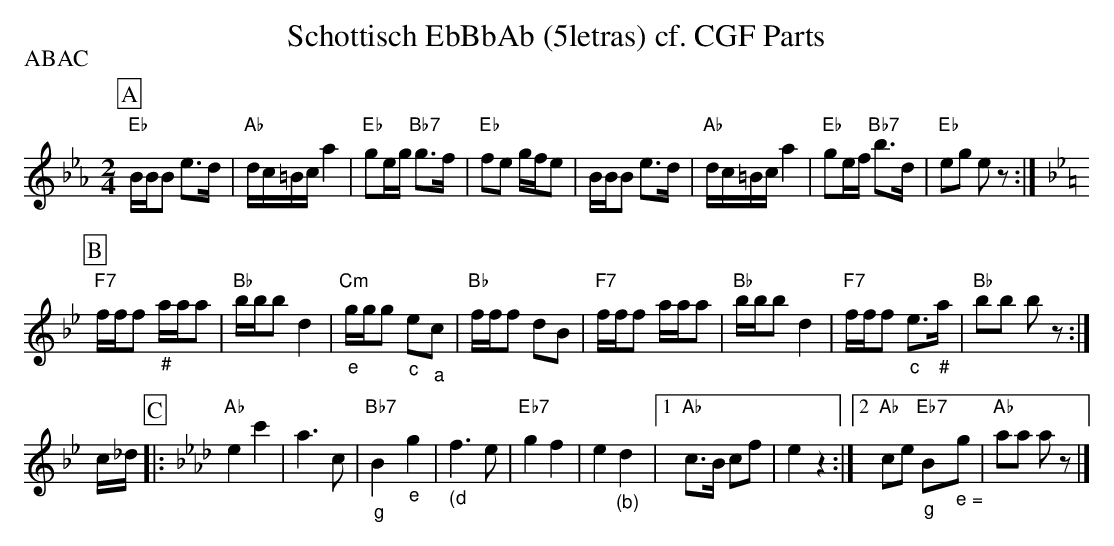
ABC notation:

X:1
T:Schottisch EbBbAb (5letras) cf. CGF Parts
P:ABAC
M:2/4
L:1/16
K:Ebmaj%%MIDI gchordon
[P:A] "Eb"BBB2 e3d | "Ab"dc=Bc a4 | "Eb"g2eg "Bb7"g3f | "Eb"f2e2 gfe2 | BBB2 e3d | "Ab"dc=Bc a4 | \
"Eb"g2ef "Bb7"b3d | "Eb"e2g2 e2z2 :|
[P:B] [K:Bbmaj] "F7"fff2 "_#"aaa2 | "Bb"bbb2d4 | "Cm""_e"ggg2 "_c"e2"_a"c2 | "Bb"fff2 d2B2 | \
"F7"fff2 aaa2 | "Bb"bbb2d4 | "F7"fff2 "_c"e3"_#"a | "Bb"b2b2 b2z2 :|
c_d [P:C] |: [K:Abmaj] "Ab"e4c'4 | a6c2 | "Bb7""_g"B4"_e"g4 | "_(d"f6e2 | "Eb7"g4f4 | e4"_(b)"d4 |1 "Ab"c3B c2f2 | e4z4 :|2 "Ab"c2e2 "Eb7""_g"B2"_ e ="g2 | "Ab"a2a2 a2z2 |]
